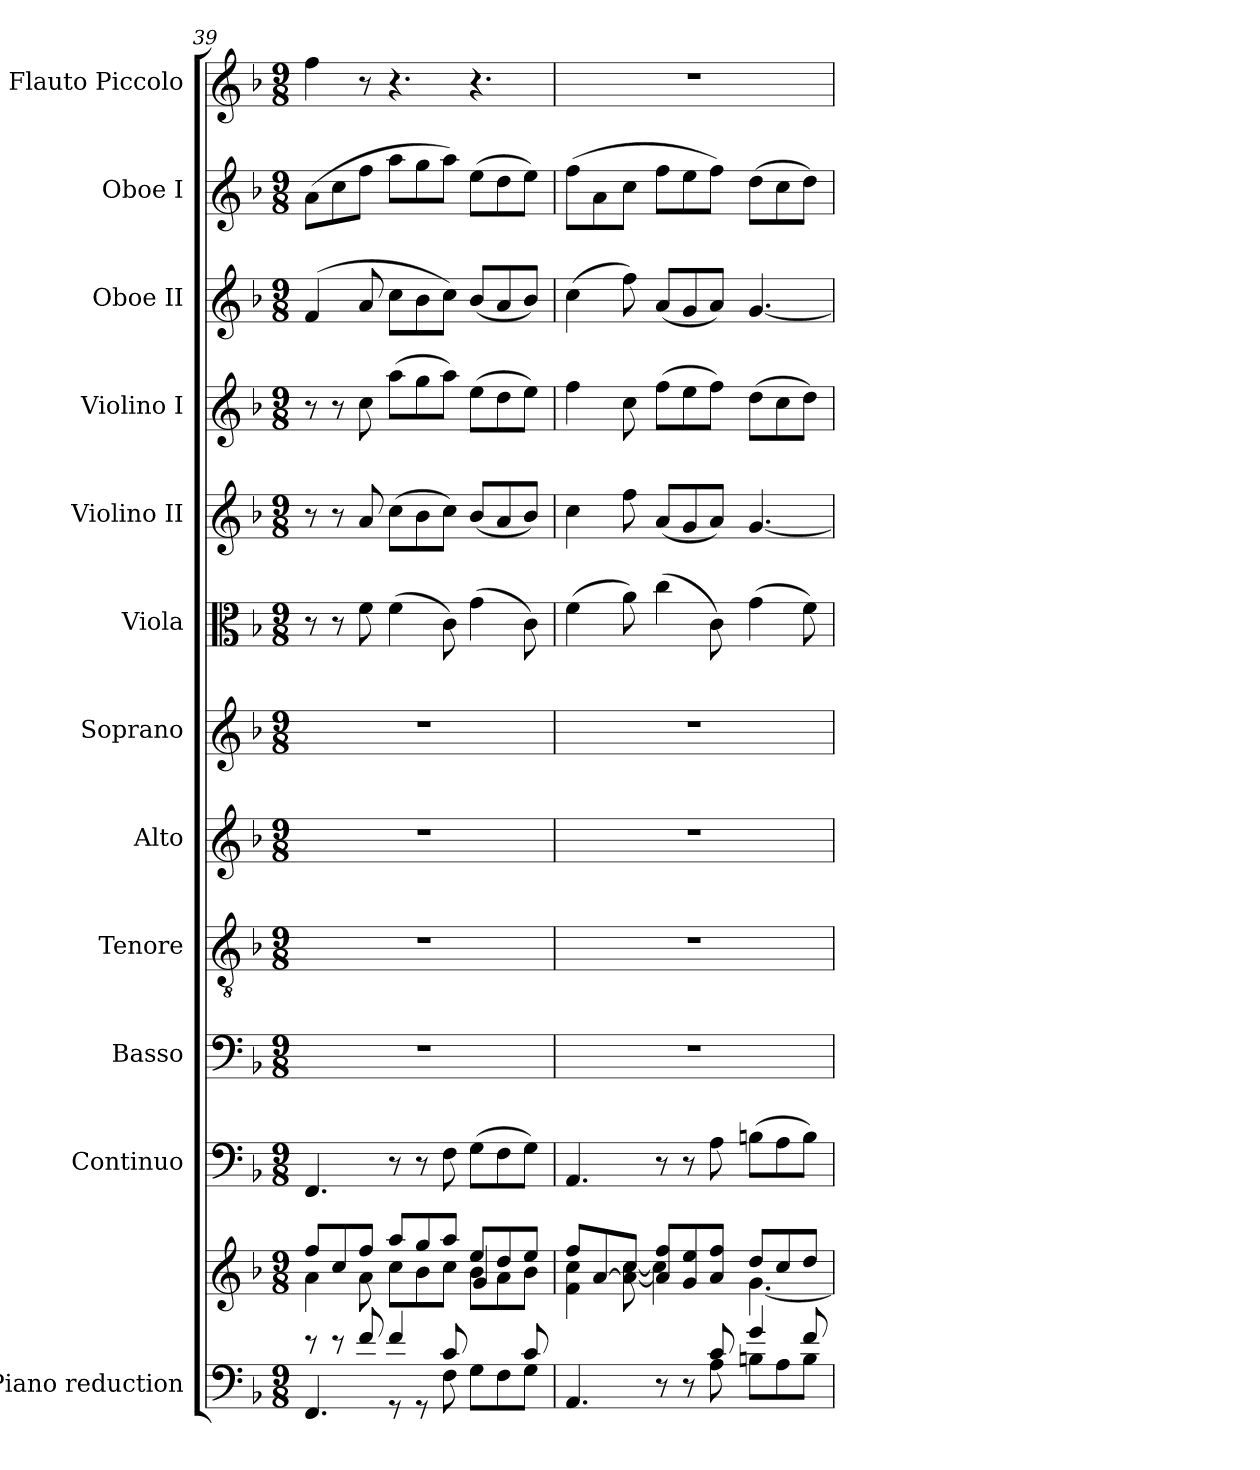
**kern	**kern	**kern	**kern	**kern	**kern	**kern	**kern	**kern	**kern	**kern	**kern	**kern
*part12	*part12	*part11	*part10	*part9	*part8	*part7	*part6	*part5	*part4	*part3	*part2	*part1
*staff13	*staff12	*staff11	*staff10	*staff9	*staff8	*staff7	*staff6	*staff5	*staff4	*staff3	*staff2	*staff1
*I"Piano reduction	*	*I"Continuo	*I"Basso	*I"Tenore	*I"Alto	*I"Soprano	*I"Viola	*I"Violino II	*I"Violino I	*I"Oboe II	*I"Oboe I	*I"Flauto Piccolo
*I'Pno	*	*	*	*	*	*	*	*	*	*I'Ob	*I'Ob	*I'Picc
!!LO:PB:g=z
*clefF4	*clefG2	*clefF4	*clefF4	*clefGv2	*clefG2	*clefG2	*clefC3	*clefG2	*clefG2	*clefG2	*clefG2	*clefG2
*	*	*	*	*	*	*	*	*	*	*	*	*ITrd-7c-12
*k[b-]	*k[b-]	*k[b-]	*k[b-]	*k[b-]	*k[b-]	*k[b-]	*k[b-]	*k[b-]	*k[b-]	*k[b-]	*k[b-]	*k[b-]
*M9/8	*M9/8	*M9/8	*M9/8	*M9/8	*M9/8	*M9/8	*M9/8	*M9/8	*M9/8	*M9/8	*M9/8	*M9/8
=39	=39	=39	=39	=39	=39	=39	=39	=39	=39	=39	=39	=39
*^	*^	*	*	*	*	*	*	*	*	*	*	*
*	*	*	*^	*	*	*	*	*	*	*	*	*	*	*
8r	4.FF/	8ff/L	4a\	2.ryy	4.FF/	8%9r	8%9r	8%9r	8%9r	8r	8r	8r	(4f/	(8a\L	4fff\
8r	.	8cc/	.	.	.	.	.	.	.	8r	8r	8r	.	8cc\	.
8f/	.	8ff/J	8a\	.	.	.	.	.	.	8f\	8a/	8cc\	8a/	8ff\J	8r
4f/	8r	8aa/L	8cc\L	.	8r	.	.	.	.	(4f\	(8cc\L	(8aa\L	8cc\L	8aa\L	4.r
.	8r	8gg/	8b-\	.	8r	.	.	.	.	.	8b-\	8gg\	8b-\	8gg\	.
8c/	8F\	8aa/J	8cc\J	.	8F\	.	.	.	.	8c\)	8cc\J)	8aa\J)	8cc\J)	8aa\J)	.
4ryy	8G\L	8ee/L	8b-\L	4g/	(8G\L	.	.	.	.	(4g\	(8b-/L	(8ee\L	(8b-/L	(8ee\L	4.r
.	8F\	8dd/	8a\	.	8F\	.	.	.	.	.	8a/	8dd\	8a/	8dd\	.
8c/	8G\J	8ee/J	8b-\J	8ryy	8G\J)	.	.	.	.	8c\)	8b-/J)	8ee\J)	8b-/J)	8ee\J)	.
*	*	*	*v	*v	*	*	*	*	*	*	*	*	*	*	*
=40	=40	=40	=40	=40	=40	=40	=40	=40	=40	=40	=40	=40	=40	=40
4.AA/	4.ryy	8ff/L	4f\ 4cc\	4.AA/	8%9r	8%9r	8%9r	8%9r	(4f\	4cc\	4ff\	(4cc\	(8ff\L	8%9r
.	.	[<8a/	.	.	.	.	.	.	.	.	.	.	8a\	.
.	.	8cc/J	8a\_ [8cc\	.	.	.	.	.	8a\)	8ff\	8cc\	8ff\)	8cc\J	.
8r	8ryy	8a/] 8ff/L	4cc\]	8r	.	.	.	.	(4cc\	(8a/L	(8ff\L	(8a/L	8ff\L	.
8r	8ryy	8g/ 8ee/	.	8r	.	.	.	.	.	8g/	8ee\	8g/	8ee\	.
8c/	8A\	8a/ 8ff/J	8ryy	8A\	.	.	.	.	8c\)	8a/J)	8ff\J)	8a/J)	8ff\J)	.
4g/	8Bn\L	8dd/L	[4.g\	(8Bn\L	.	.	.	.	(4g\	[4.g/	(8dd\L	[4.g/	(8dd\L	.
.	8A\	8cc/	.	8A\	.	.	.	.	.	.	8cc\	.	8cc\	.
8f/	8B\J	8dd/J	.	8B\J)	.	.	.	.	8f\)	.	8dd\J)	.	8dd\J)	.
*v	*v	*	*	*	*	*	*	*	*	*	*	*	*	*
*	*v	*v	*	*	*	*	*	*	*	*	*	*	*
=	=	=	=	=	=	=	=	=	=	=	=	=
*-	*-	*-	*-	*-	*-	*-	*-	*-	*-	*-	*-	*-
